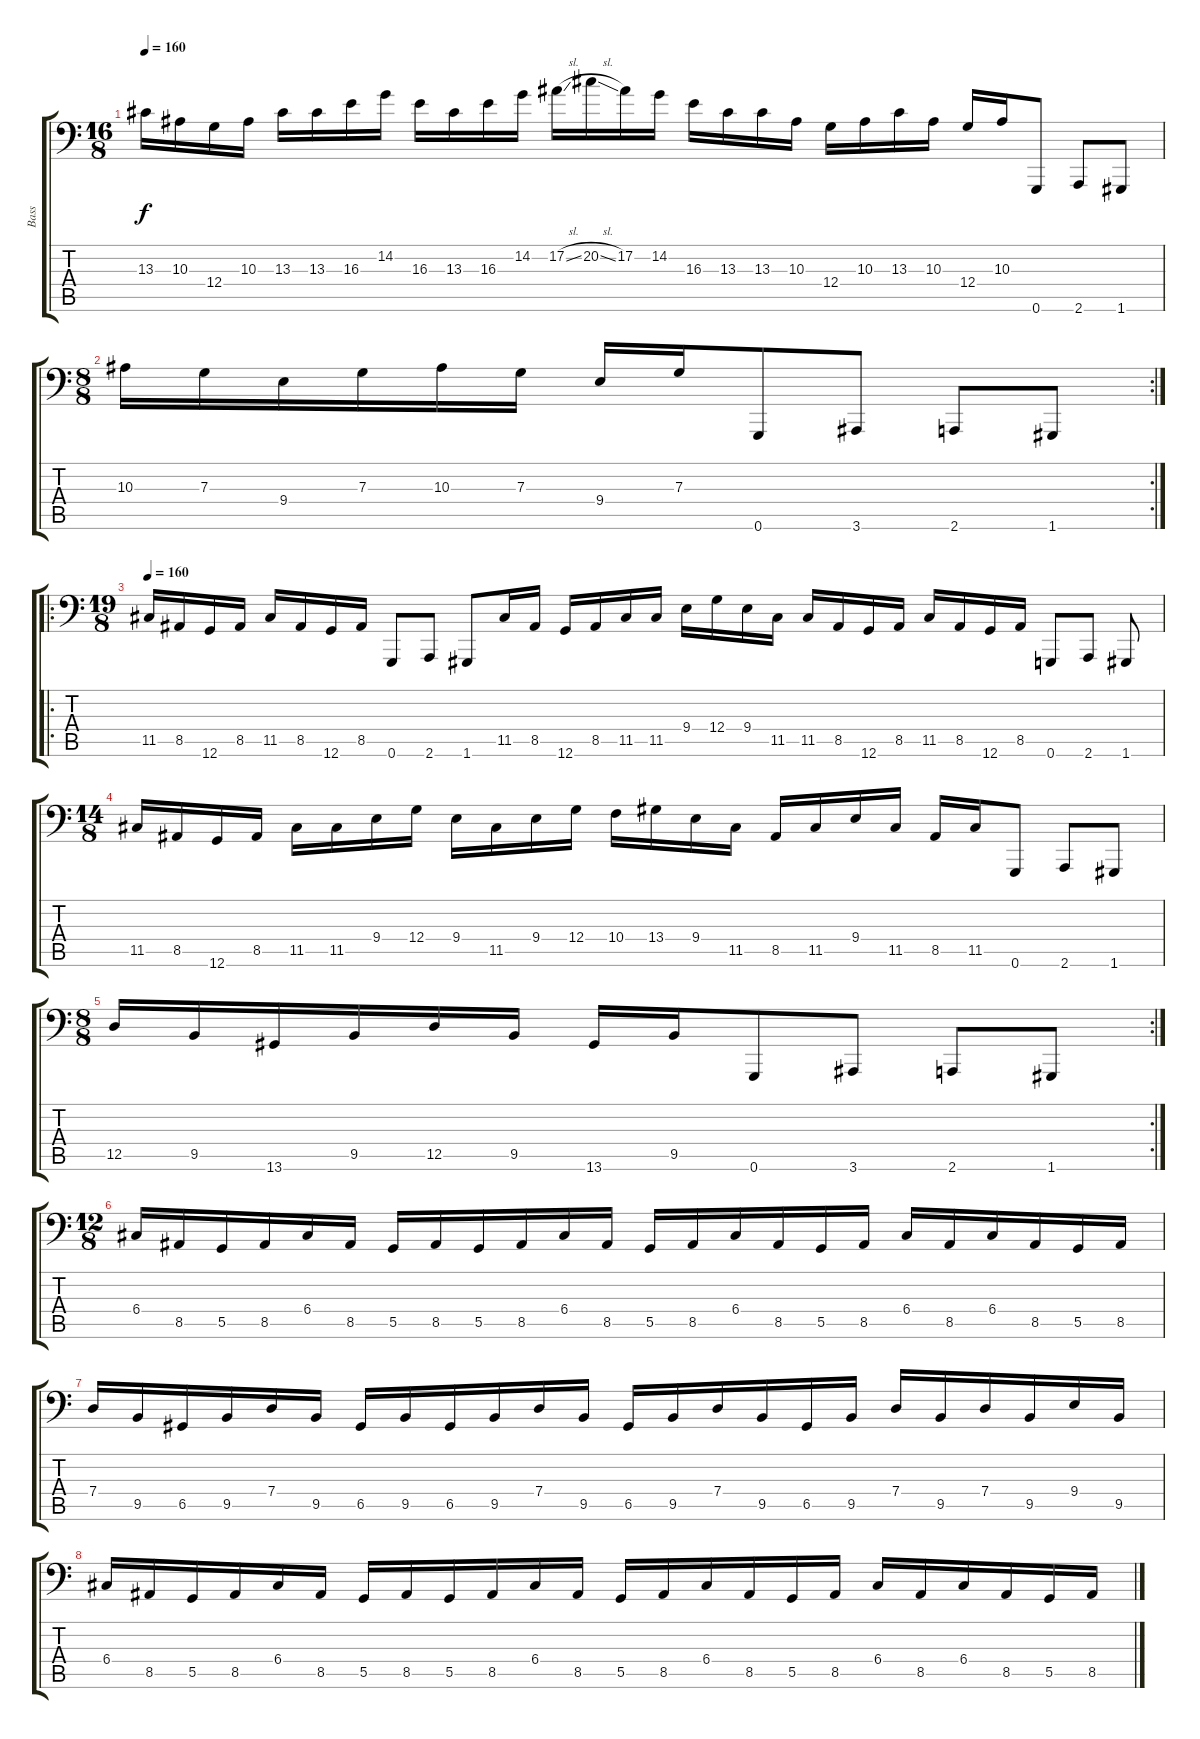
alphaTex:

\track ("Bass" "Bass") {instrument electricbassfinger}
\staff {score tabs}
\tuning (A2 F2 C2 G1 D1 G0) {hide}
\ts (16 8)
\tempo 160
\clef f4
\ks c
13.3.16{dy f} 10.3.16 12.4.16 10.3.16 13.3.16 13.3.16 16.3.16 14.2.16 16.3.16 13.3.16 16.3.16 14.2.16 17.2{sl}.16 20.2{sl}.16 17.2.16 14.2.16 16.3.16 13.3.16 13.3.16 10.3.16 12.4.16 10.3.16 13.3.16 10.3.16 12.4.16 10.3.16 0.6.8 2.6.8 1.6.8 |
\rc 2
\ts (8 8)
10.3.16 7.3.16 9.4.16 7.3.16 10.3.16 7.3.16 9.4.16 7.3.16 0.6.8 3.6.8 2.6.8 1.6.8 |
\ro
\ts (19 8)
\tempo 160
11.5.16 8.5.16 12.6.16 8.5.16 11.5.16 8.5.16 12.6.16 8.5.16 0.6.8 2.6.8 1.6.8 11.5.16 8.5.16 12.6.16 8.5.16 11.5.16 11.5.16 9.4.16 12.4.16 9.4.16 11.5.16 11.5.16 8.5.16 12.6.16 8.5.16 11.5.16 8.5.16 12.6.16 8.5.16 0.6.8 2.6.8 1.6.8 |
\ts (14 8)
11.5.16 8.5.16 12.6.16 8.5.16 11.5.16 11.5.16 9.4.16 12.4.16 9.4.16 11.5.16 9.4.16 12.4.16 10.4.16 13.4.16 9.4.16 11.5.16 8.5.16 11.5.16 9.4.16 11.5.16 8.5.16 11.5.16 0.6.8 2.6.8 1.6.8 |
\rc 2
\ts (8 8)
12.5.16 9.5.16 13.6.16 9.5.16 12.5.16 9.5.16 13.6.16 9.5.16 0.6.8 3.6.8 2.6.8 1.6.8 |
\ts (12 8)
6.4.16 8.5.16 5.5.16 8.5.16 6.4.16 8.5.16 5.5.16 8.5.16 5.5.16 8.5.16 6.4.16 8.5.16 5.5.16 8.5.16 6.4.16 8.5.16 5.5.16 8.5.16 6.4.16 8.5.16 6.4.16 8.5.16 5.5.16 8.5.16 |
7.4.16 9.5.16 6.5.16 9.5.16 7.4.16 9.5.16 6.5.16 9.5.16 6.5.16 9.5.16 7.4.16 9.5.16 6.5.16 9.5.16 7.4.16 9.5.16 6.5.16 9.5.16 7.4.16 9.5.16 7.4.16 9.5.16 9.4.16 9.5.16 |
6.4.16 8.5.16 5.5.16 8.5.16 6.4.16 8.5.16 5.5.16 8.5.16 5.5.16 8.5.16 6.4.16 8.5.16 5.5.16 8.5.16 6.4.16 8.5.16 5.5.16 8.5.16 6.4.16 8.5.16 6.4.16 8.5.16 5.5.16 8.5.16
